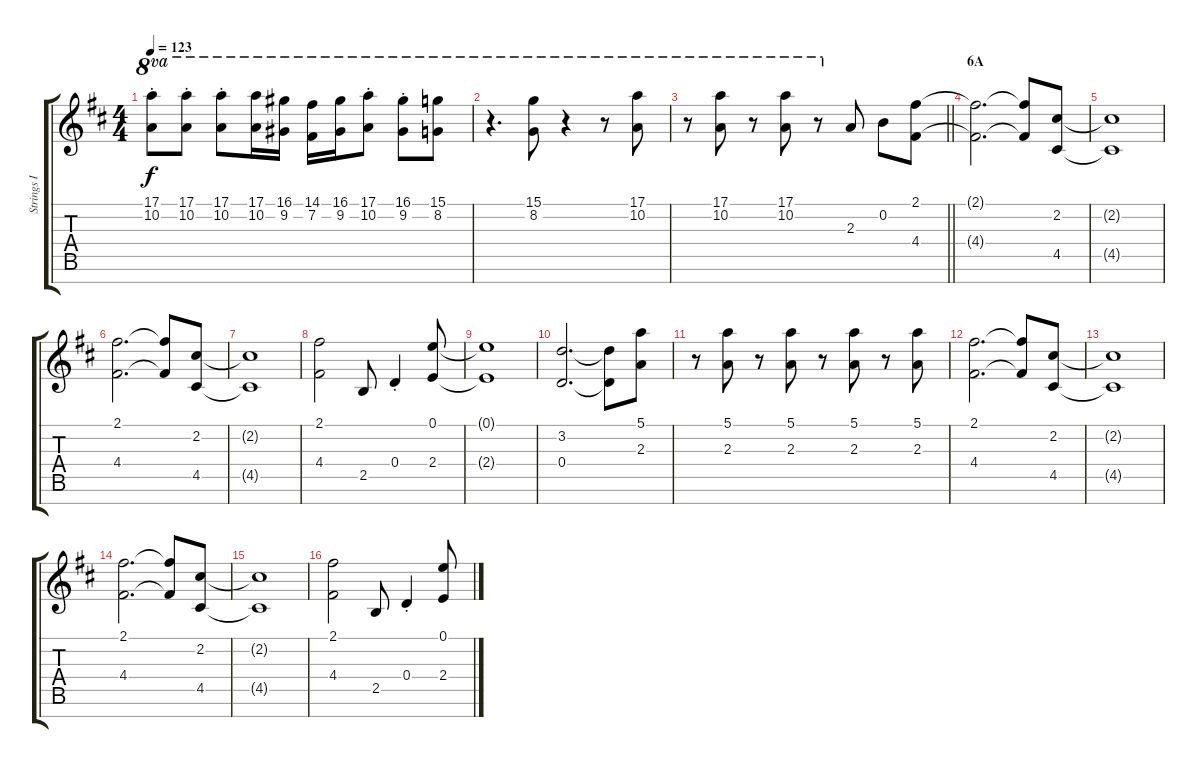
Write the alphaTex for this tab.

\track ("Strings I" "Strings I") {instrument stringensemble1}
\staff {score tabs}
\tuning (E5 B4 G4 D4 A3 E3 B2) {hide}
\ts (4 4)
\tempo 123
\clef g2
\ks d
(17.1{st} 10.2{st}).8{ot 8va dy f} (17.1{st} 10.2{st}).8{ot 8va} (17.1{st} 10.2{st}).8{ot 8va} (17.1 10.2).16{ot 8va} (16.1 9.2).16{ot 8va} (14.1 7.2).16{ot 8va} (16.1 9.2).16{ot 8va} (17.1{st} 10.2{st}).8{ot 8va} (16.1{st} 9.2{st}).8{ot 8va} (15.1 8.2).8{ot 8va} |
r.4{d ot 8va} (15.1 8.2).8{ot 8va} r.4{ot 8va} r.8{ot 8va} (17.1 10.2).8{ot 8va} |
\barLineRight lightlight
r.8{ot 8va} (17.1 10.2).8{ot 8va} r.8{ot 8va} (17.1 10.2).8{ot 8va} r.8{ot 8va} 2.3.8 0.2.8 (2.1 4.4).8 |
\section ("" "6A")
(2.1{t} 4.4{t}).2{d} (2.1{t} 4.4{t}).8 (2.2 4.5).8 |
(2.2{t} 4.5{t}).1 |
(2.1 4.4).2{d} (2.1{t} 4.4{t}).8 (2.2 4.5).8 |
(2.2{t} 4.5{t}).1 |
(2.1 4.4).2 2.5.8 0.4{st}.4 (0.1 2.4).8 |
(0.1{t} 2.4{t}).1 |
(3.2 0.4).2{d} (3.2{t} 0.4{t}).8 (5.1 2.3).8 |
r.8 (5.1 2.3).8 r.8 (5.1 2.3).8 r.8 (5.1 2.3).8 r.8 (5.1 2.3).8 |
(2.1 4.4).2{d} (2.1{t} 4.4{t}).8 (2.2 4.5).8 |
(2.2{t} 4.5{t}).1 |
(2.1 4.4).2{d} (2.1{t} 4.4{t}).8 (2.2 4.5).8 |
(2.2{t} 4.5{t}).1 |
(2.1 4.4).2 2.5.8 0.4{st}.4 (0.1 2.4).8
